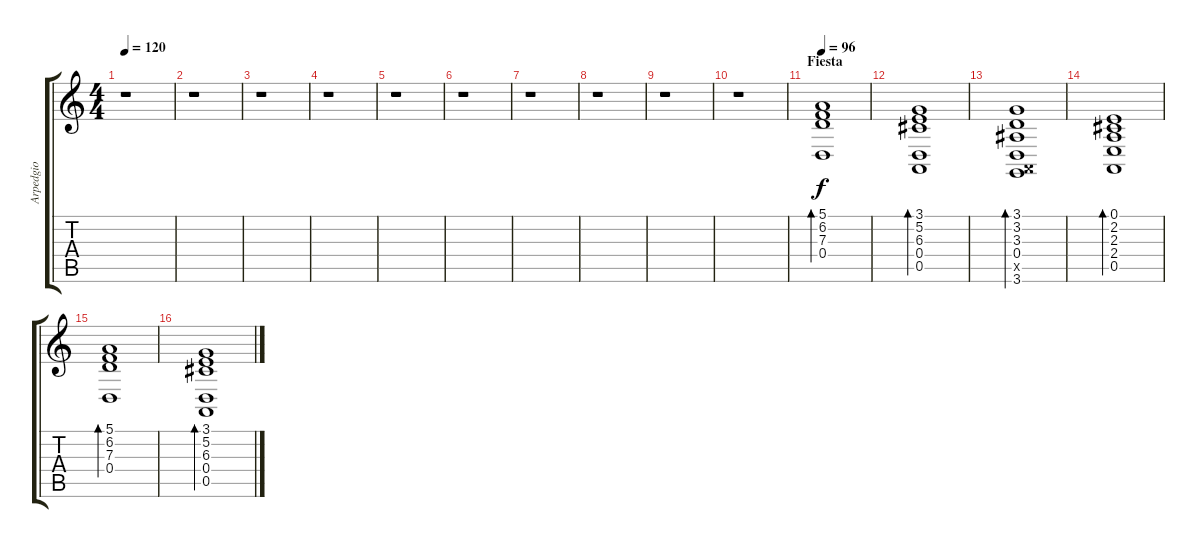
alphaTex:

\track ("Arpedgio" "Arpedgio") {instrument brightacousticpiano}
\staff {score tabs}
\tuning (E4 B3 G3 D3 A2 E2) {hide}
\ts (4 4)
\tempo 120
\clef g2
\ks c
r.1{dy f} |
r.1 |
r.1 |
r.1 |
r.1 |
r.1 |
r.1 |
r.1 |
r.1 |
r.1 |
\section ("" "Fiesta")
\tempo 96
(5.1 6.2 7.3 0.4).1{bd 240 volume 16 instrument acousticguitarnylon} |
(3.1 5.2 6.3 0.4 0.5).1{bd 240} |
(3.1 3.2 3.3 0.4 0.5{x} 3.6).1{bd 240} |
(0.1 2.2 2.3 2.4 0.5).1{bd 240} |
(5.1 6.2 7.3 0.4).1{bd 240} |
(3.1 5.2 6.3 0.4 0.5).1{bd 240}
